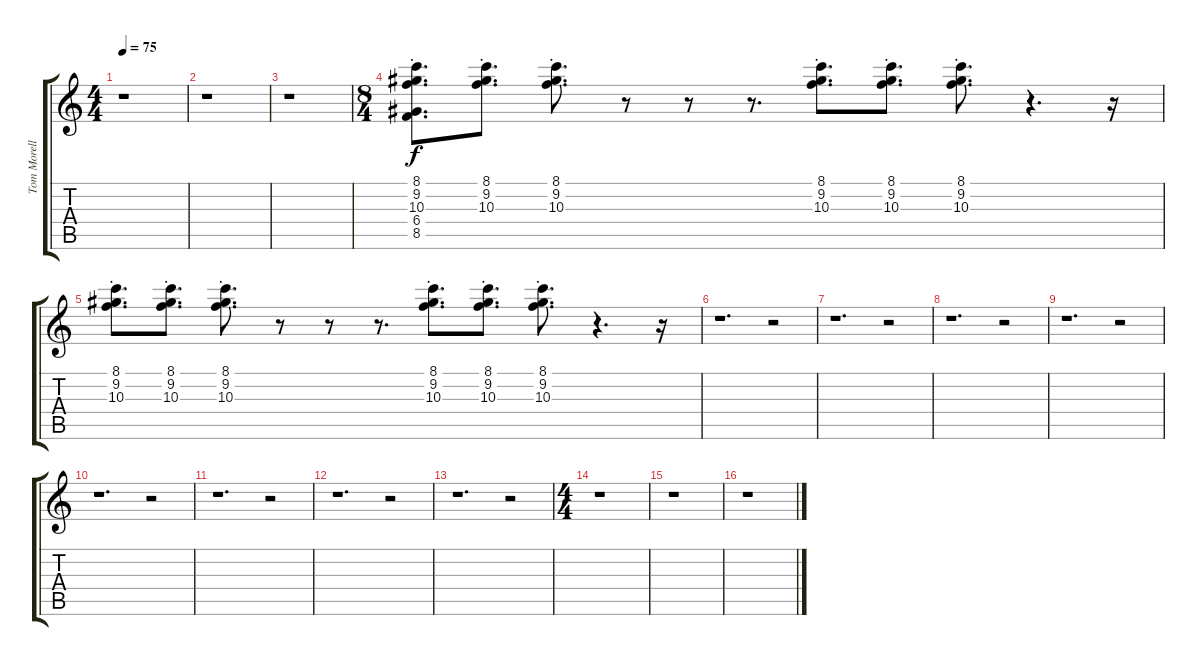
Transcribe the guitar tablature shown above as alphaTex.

\track ("Tom Morello " "Tom Morell") {instrument distortionguitar}
\staff {score tabs}
\tuning (E4 B3 G3 D3 A2 E2) {hide}
\ts (4 4)
\tempo 75
\clef g2
\ks c
r.1{dy f} |
r.1 |
r.1 |
\ts (8 4)
(8.1{st} 9.2{st} 10.3{st} 6.4{st} 8.5{st}).8{d} (8.1{st} 9.2{st} 10.3{st}).8{d} (8.1{st} 9.2{st} 10.3{st}).8{d} r.8 r.8 r.8{d} (8.1{st} 9.2{st} 10.3{st}).8{d} (8.1{st} 9.2{st} 10.3{st}).8{d} (8.1{st} 9.2{st} 10.3{st}).8{d} r.4{d} r.16 |
(8.1{st} 9.2{st} 10.3{st}).8{d} (8.1{st} 9.2{st} 10.3{st}).8{d} (8.1{st} 9.2{st} 10.3{st}).8{d} r.8 r.8 r.8{d} (8.1{st} 9.2{st} 10.3{st}).8{d} (8.1{st} 9.2{st} 10.3{st}).8{d} (8.1{st} 9.2{st} 10.3{st}).8{d} r.4{d} r.16 |
r.1{d} r.2 |
r.1{d} r.2 |
r.1{d} r.2 |
r.1{d} r.2 |
r.1{d} r.2 |
r.1{d} r.2 |
r.1{d} r.2 |
r.1{d} r.2 |
\ts (4 4)
r.1 |
r.1 |
r.1
